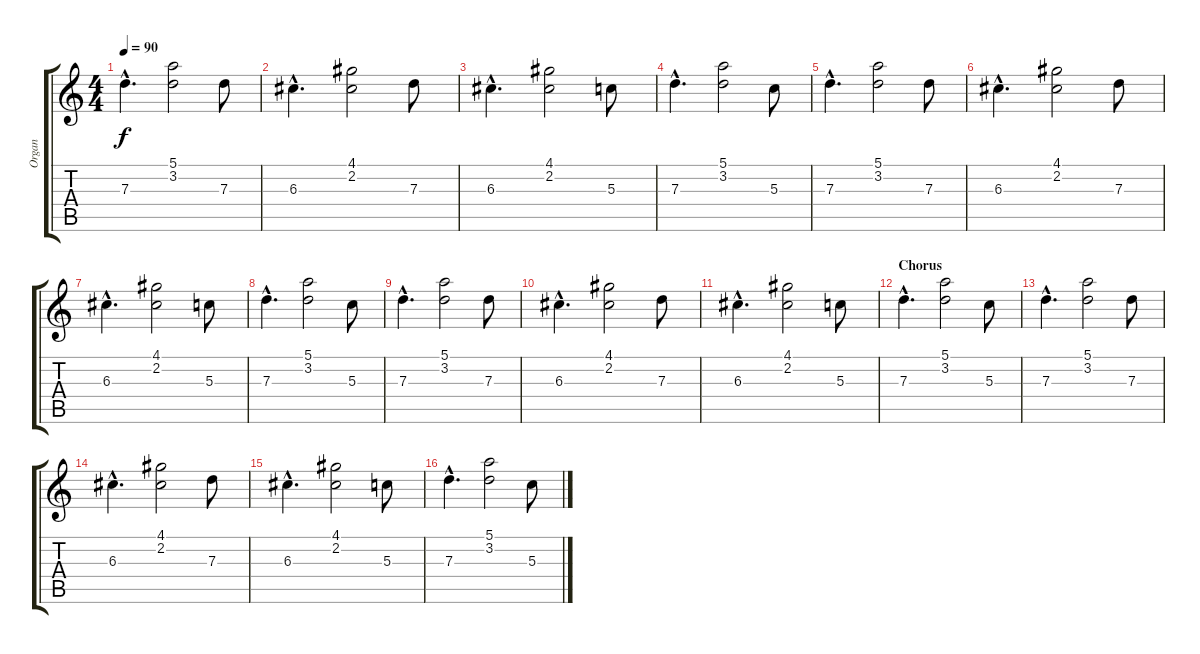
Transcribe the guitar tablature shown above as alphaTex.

\track ("Organ" "Organ") {instrument electricbassfinger}
\staff {score tabs}
\tuning (E4 B3 G3 D3 A2 E2) {hide}
\ts (4 4)
\tempo 90
\clef g2
\ks c
7.3{hac}.4{d dy f} (5.1 3.2).2 7.3.8 |
6.3{hac}.4{d} (4.1 2.2).2 7.3.8 |
6.3{hac}.4{d} (4.1 2.2).2 5.3.8 |
7.3{hac}.4{d} (5.1 3.2).2 5.3.8 |
7.3{hac}.4{d} (5.1 3.2).2 7.3.8 |
6.3{hac}.4{d} (4.1 2.2).2 7.3.8 |
6.3{hac}.4{d} (4.1 2.2).2 5.3.8 |
7.3{hac}.4{d} (5.1 3.2).2 5.3.8 |
7.3{hac}.4{d} (5.1 3.2).2 7.3.8 |
6.3{hac}.4{d} (4.1 2.2).2 7.3.8 |
6.3{hac}.4{d} (4.1 2.2).2 5.3.8 |
\section ("" "Chorus")
7.3{hac}.4{d} (5.1 3.2).2 5.3.8 |
7.3{hac}.4{d} (5.1 3.2).2 7.3.8 |
6.3{hac}.4{d} (4.1 2.2).2 7.3.8 |
6.3{hac}.4{d} (4.1 2.2).2 5.3.8 |
7.3{hac}.4{d} (5.1 3.2).2 5.3.8
